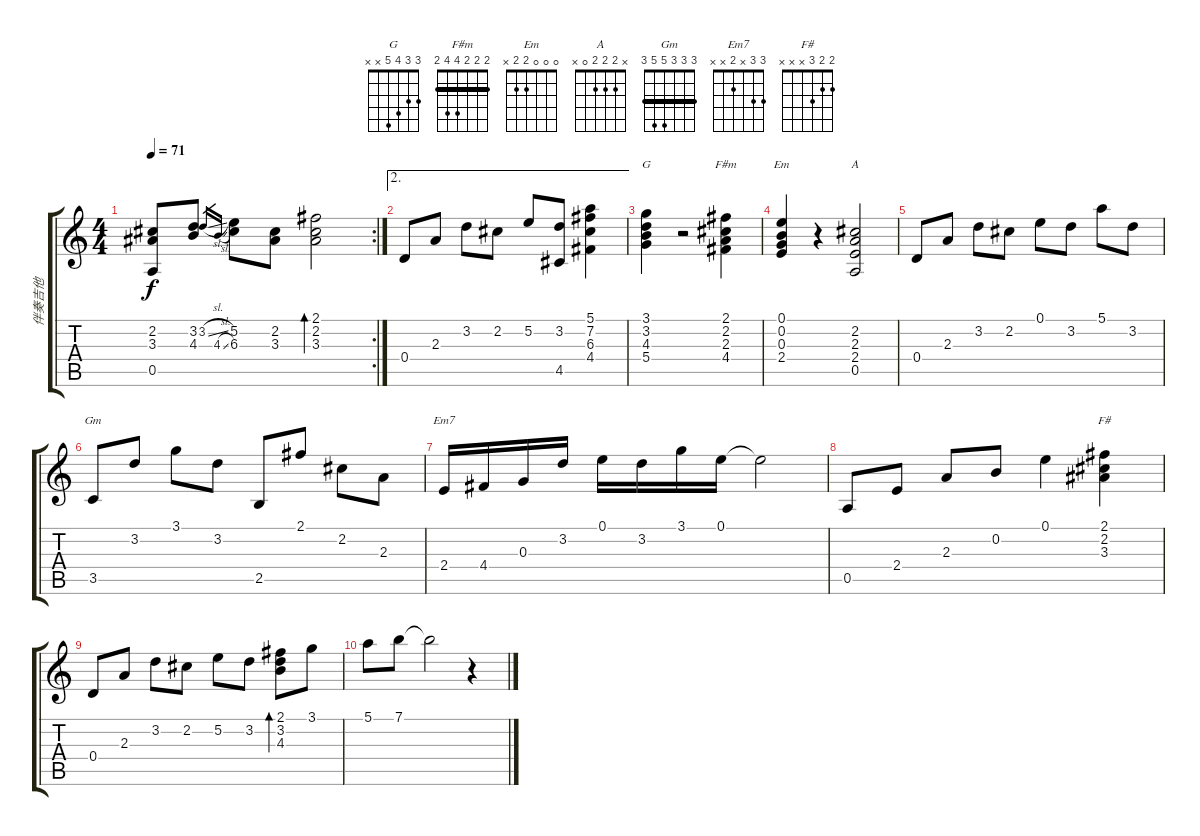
\track ("伴奏吉他" "伴奏吉他") {instrument acousticguitarsteel}
\staff {score tabs}
\tuning (E4 B3 G3 D3 A2 E2) {hide}
\chord ("G" 3 3 4 5 x x)
\chord ("F#m" 2 2 2 4 4 2) {barre 2}
\chord ("Em" 0 0 0 2 2 x)
\chord ("A" x 2 2 2 0 x)
\chord ("Gm" 3 3 3 5 5 3) {barre 3}
\chord ("Em7" 3 3 x 2 x x)
\chord ("F#" 2 2 3 x x x)
\rc 2
\ts (4 4)
\tempo 71
\clef g2
\ks c
(2.2 3.3 0.5).8{dy f} (3.2 4.3).8 3.2{sl}.16{gr} 4.3{sl}.16{gr} (5.2 6.3).8 (2.2 3.3).8 (2.1 2.2 3.3).2{bd 240} |
\ae 2
0.4.8 2.3.8 3.2.8 2.2.8 5.2.8 (3.2 4.5).8 (5.1 7.2 6.3 4.4).4 |
(3.1 3.2 4.3 5.4).4{ch "G"} r.2 (2.1 2.2 2.3 4.4).4{ch "F#m"} |
(0.1 0.2 0.3 2.4).4{ch "Em"} r.4 (2.2 2.3 2.4 0.5).2{ch "A"} |
0.4.8 2.3.8 3.2.8 2.2.8 0.1.8 3.2.8 5.1.8 3.2.8 |
3.5.8{ch "Gm"} 3.2.8 3.1.8 3.2.8 2.5.8 2.1.8 2.2.8 2.3.8 |
2.4.16{ch "Em7"} 4.4.16 0.3.16 3.2.16 0.1.16 3.2.16 3.1.16 0.1.16 0.1{t}.2 |
0.5.8 2.4.8 2.3.8 0.2.8 0.1.4 (2.1 2.2 3.3).4{ch "F#"} |
0.4.8 2.3.8 3.2.8 2.2.8 5.2.8 3.2.8 (2.1 3.2 4.3).8{bd 120} 3.1.8 |
5.1.8 7.1.8 7.1{t}.2 r.4
